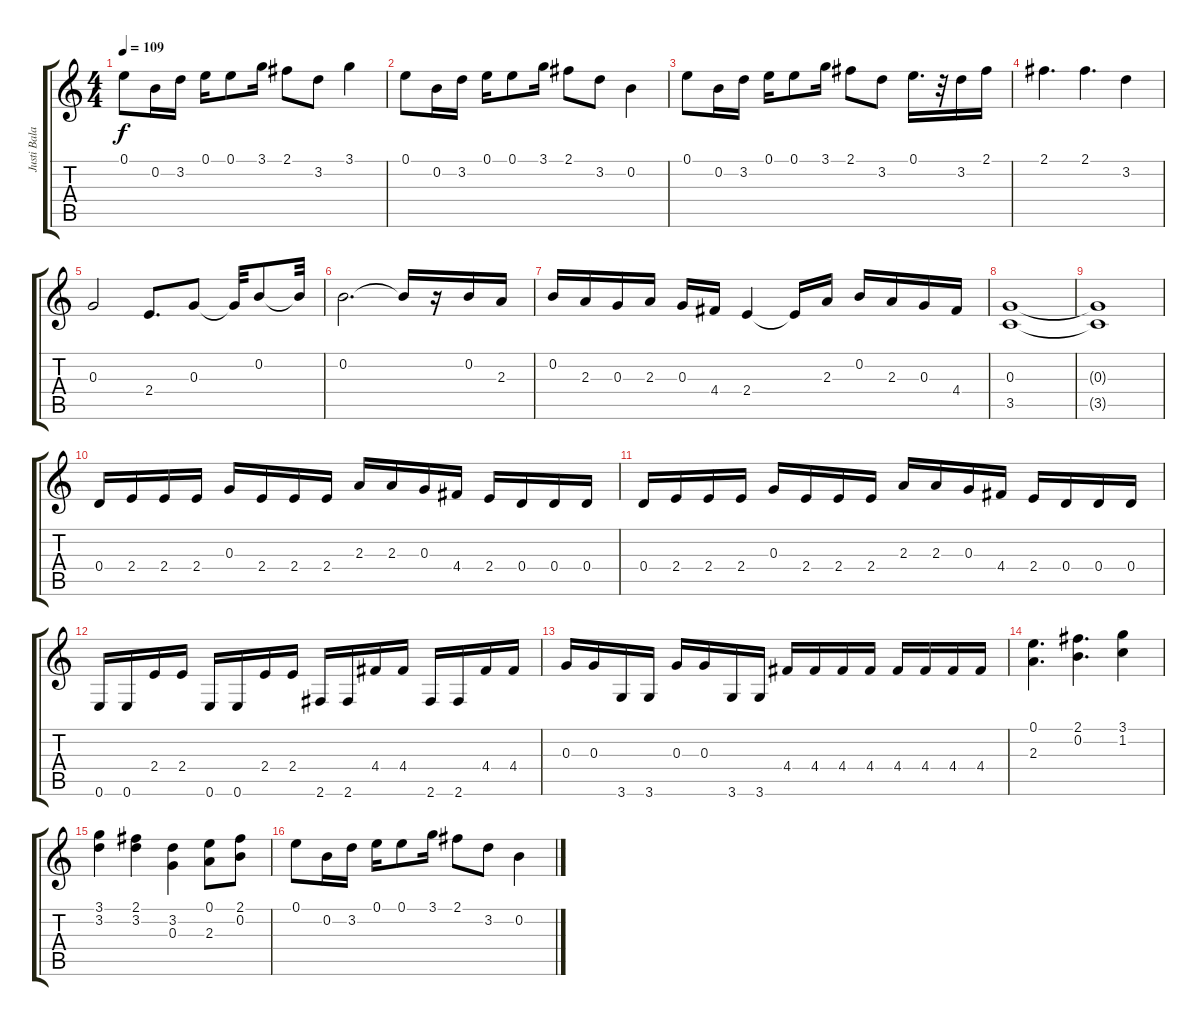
\track ("Justi Bala" "Justi Bala") {instrument distortionguitar}
\staff {score tabs}
\tuning (E4 B3 G3 D3 A2 E2) {hide}
\ts (4 4)
\tempo 109
\clef g2
\ks c
0.1.8{dy f} 0.2.16 3.2.16 0.1.16 0.1.8 3.1.16 2.1.8 3.2.8 3.1.4 |
0.1.8 0.2.16 3.2.16 0.1.16 0.1.8 3.1.16 2.1.8 3.2.8 0.2.4 |
0.1.8 0.2.16 3.2.16 0.1.16 0.1.8 3.1.16 2.1.8 3.2.8 0.1.16{d} r.32 3.2.16 2.1.16 |
2.1.4{d} 2.1.4{d} 3.2.4 |
0.3.2 2.4.8{d} 0.3.8 0.3{t}.32 0.2.8 0.2{t}.32 |
0.2.2{d} 0.2{t}.16 r.16 0.2.16 2.3.16 |
0.2.16 2.3.16 0.3.16 2.3.16 0.3.16 4.4.16 2.4.4 2.4{t}.16 2.3.16 0.2.16 2.3.16 0.3.16 4.4.16 |
(0.3 3.5).1 |
(0.3{t} 3.5{t}).1 |
0.4.16 2.4.16 2.4.16 2.4.16 0.3.16 2.4.16 2.4.16 2.4.16 2.3.16 2.3.16 0.3.16 4.4.16 2.4.16 0.4.16 0.4.16 0.4.16 |
0.4.16 2.4.16 2.4.16 2.4.16 0.3.16 2.4.16 2.4.16 2.4.16 2.3.16 2.3.16 0.3.16 4.4.16 2.4.16 0.4.16 0.4.16 0.4.16 |
0.6.16 0.6.16 2.4.16 2.4.16 0.6.16 0.6.16 2.4.16 2.4.16 2.6.16 2.6.16 4.4.16 4.4.16 2.6.16 2.6.16 4.4.16 4.4.16 |
0.3.16 0.3.16 3.6.16 3.6.16 0.3.16 0.3.16 3.6.16 3.6.16 4.4.16 4.4.16 4.4.16 4.4.16 4.4.16 4.4.16 4.4.16 4.4.16 |
(0.1 2.3).4{d} (2.1 0.2).4{d} (3.1 1.2).4 |
(3.1 3.2).4 (2.1 3.2).4 (3.2 0.3).4 (0.1 2.3).8 (2.1 0.2).8 |
0.1.8 0.2.16 3.2.16 0.1.16 0.1.8 3.1.16 2.1.8 3.2.8 0.2.4
